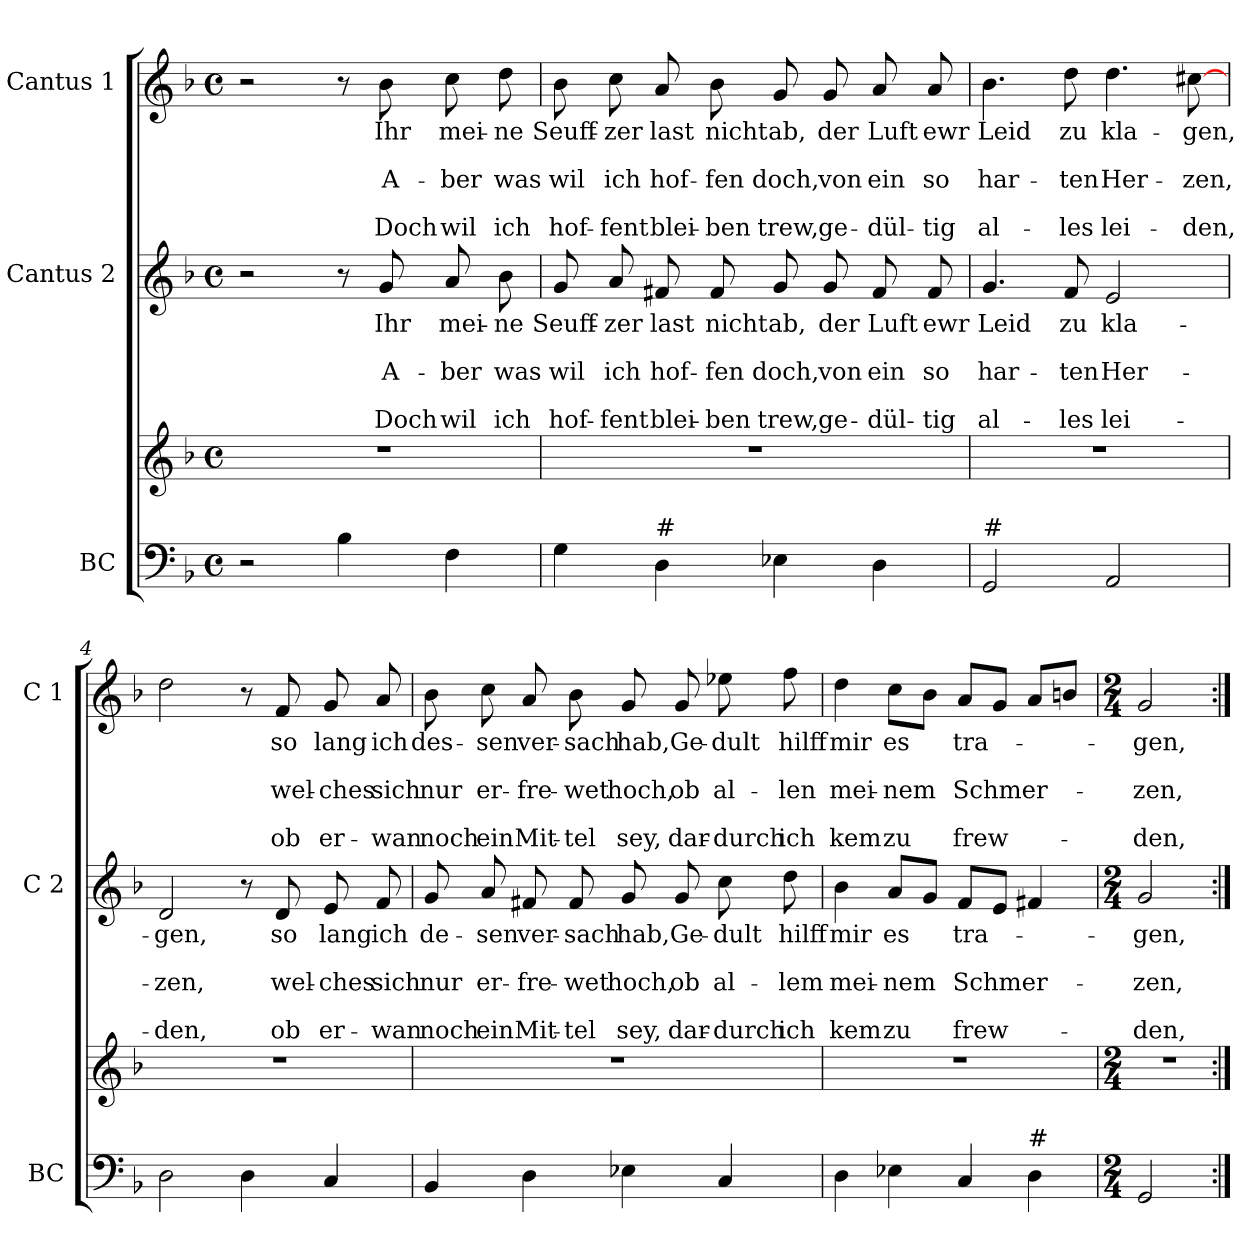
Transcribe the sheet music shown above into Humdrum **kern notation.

**kern	**kern	**kern	**text	**text	**text	**text	**text	**kern	**text	**text	**text	**text	**text
*part3	*part3	*part2	*part2	*part2	*part2	*part2	*part2	*part1	*part1	*part1	*part1	*part1	*part1
*staff4	*staff3	*staff2	*staff2	*staff2	*staff2	*staff2	*staff2	*staff1	*staff1	*staff1	*staff1	*staff1	*staff1
*I"BC	*	*I"Cantus 2	*	*	*	*	*	*I"Cantus 1	*	*	*	*	*
*I'BC	*	*I'C 2	*	*	*	*	*	*I'C 1	*	*	*	*	*
*clefF4	*clefG2	*clefG2	*	*	*	*	*	*clefG2	*	*	*	*	*
*k[b-]	*k[b-]	*k[b-]	*	*	*	*	*	*k[b-]	*	*	*	*	*
*F:	*F:	*F:	*	*	*	*	*	*F:	*	*	*	*	*
*M4/4	*M4/4	*M4/4	*	*	*	*	*	*M4/4	*	*	*	*	*
*met(c)	*met(c)	*met(c)	*	*	*	*	*	*met(c)	*	*	*	*	*
=1	=1	=1	=1	=1	=1	=1	=1	=1	=1	=1	=1	=1	=1
2r	1r	2r	.	.	.	.	.	2r	.	.	.	.	.
4B-\	.	8r	.	.	.	.	.	8r	.	.	.	.	.
!	!	!	!LO:LY:b	!	!LO:LY:b	!	!LO:LY:b	!	!LO:LY:b	!	!LO:LY:b	!	!LO:LY:b
.	.	8g/	Ihr	.	A-	.	Doch	8b-\	Ihr	.	A-	.	Doch
!	!	!	!LO:LY:b	!	!LO:LY:b	!	!LO:LY:b	!	!LO:LY:b	!	!LO:LY:b	!	!LO:LY:b
4F\	.	8a/	mei-	.	-ber	.	wil	8cc\	mei-	.	-ber	.	wil
!	!	!	!LO:LY:b	!	!LO:LY:b	!	!LO:LY:b	!	!LO:LY:b	!	!LO:LY:b	!	!LO:LY:b
.	.	8b-\	-ne	.	was	.	ich	8dd\	-ne	.	was	.	ich
=2	=2	=2	=2	=2	=2	=2	=2	=2	=2	=2	=2	=2	=2
!	!	!	!LO:LY:b	!	!LO:LY:b	!	!LO:LY:b	!	!LO:LY:b	!	!LO:LY:b	!	!LO:LY:b
4G\	1r	8g/	Seuff-	.	wil	.	hof-	8b-\	Seuff-	.	wil	.	hof-
!	!	!	!LO:LY:b	!	!LO:LY:b	!	!LO:LY:b	!	!LO:LY:b	!	!LO:LY:b	!	!LO:LY:b
.	.	8a/	-zer	.	ich	.	-fent	8cc\	-zer	.	ich	.	-fent
!LO:TX:a:t=#	!	!	!	!	!	!	!	!	!	!	!	!	!
!	!	!	!LO:LY:b	!	!LO:LY:b	!	!LO:LY:b	!	!LO:LY:b	!	!LO:LY:b	!	!LO:LY:b
4D\	.	8f#X/	last	.	hof-	.	blei-	8a/	last	.	hof-	.	blei-
!	!	!	!LO:LY:b	!	!LO:LY:b	!	!LO:LY:b	!	!LO:LY:b	!	!LO:LY:b	!	!LO:LY:b
.	.	8f#/	nicht	.	-fen	.	-ben	8b-\	nicht	.	-fen	.	-ben
!	!	!	!LO:LY:b	!	!LO:LY:b	!	!LO:LY:b	!	!LO:LY:b	!	!LO:LY:b	!	!LO:LY:b
4E-X\	.	8g/	ab,	.	doch,	.	trew,	8g/	ab,	.	doch,	.	trew,
!	!	!	!LO:LY:b	!	!LO:LY:b	!	!LO:LY:b	!	!LO:LY:b	!	!LO:LY:b	!	!LO:LY:b
.	.	8g/	der	.	von	.	ge-	8g/	der	.	von	.	ge-
!	!	!	!LO:LY:b	!	!LO:LY:b	!	!LO:LY:b	!	!LO:LY:b	!	!LO:LY:b	!	!LO:LY:b
4D\	.	8f#/	Luft	.	ein	.	-dül-	8a/	Luft	.	ein	.	-dül-
!	!	!	!LO:LY:b	!	!LO:LY:b	!	!LO:LY:b	!	!LO:LY:b	!	!LO:LY:b	!	!LO:LY:b
.	.	8f#/	ewr	.	so	.	-tig	8a/	ewr	.	so	.	-tig
=3	=3	=3	=3	=3	=3	=3	=3	=3	=3	=3	=3	=3	=3
!LO:TX:a:t=#	!	!	!	!	!	!	!	!	!	!	!	!	!
!	!	!	!LO:LY:b	!	!LO:LY:b	!	!LO:LY:b	!	!LO:LY:b	!	!LO:LY:b	!	!LO:LY:b
2GG/	1r	4.g/	Leid	.	har-	.	al-	4.b-\	Leid	.	har-	.	al-
!	!	!	!LO:LY:b	!	!LO:LY:b	!	!LO:LY:b	!	!LO:LY:b	!	!LO:LY:b	!	!LO:LY:b
.	.	8f/	zu	.	-ten	.	-les	8dd\	zu	.	-ten	.	-les
!	!	!	!LO:LY:b	!	!LO:LY:b	!	!LO:LY:b	!	!LO:LY:b	!	!LO:LY:b	!	!LO:LY:b
2AA/	.	2e/	kla-	.	Her-	.	lei-	4.dd\	kla-	.	Her-	.	lei-
!	!	!	!	!	!	!	!	!	!LO:LY:b	!	!LO:LY:b	!	!LO:LY:b
.	.	.	.	.	.	.	.	[8cc#X\	-gen,	.	-zen,	.	-den,
!!LO:LB:g=z
=4	=4	=4	=4	=4	=4	=4	=4	=4	=4	=4	=4	=4	=4
!	!	!	!LO:LY:b	!	!LO:LY:b	!	!LO:LY:b	!	!	!	!	!	!
2D\	1r	2d/	-gen,	.	-zen,	.	-den,	2dd\	.	.	.	.	.
4D\	.	8r	.	.	.	.	.	8r	.	.	.	.	.
!	!	!	!LO:LY:b	!	!LO:LY:b	!	!LO:LY:b	!	!LO:LY:b	!	!LO:LY:b	!	!LO:LY:b
.	.	8d/	so	.	wel-	.	ob	8f/	so	.	wel-	.	ob
!	!	!	!LO:LY:b	!	!LO:LY:b	!	!LO:LY:b	!	!LO:LY:b	!	!LO:LY:b	!	!LO:LY:b
4C/	.	8e/	lang	.	-ches	.	er-	8g/	lang	.	-ches	.	er-
!	!	!	!LO:LY:b	!	!LO:LY:b	!	!LO:LY:b	!	!LO:LY:b	!	!LO:LY:b	!	!LO:LY:b
.	.	8f/	ich	.	sich	.	-wan	8a/	ich	.	sich	.	-wan
=5	=5	=5	=5	=5	=5	=5	=5	=5	=5	=5	=5	=5	=5
!	!	!	!LO:LY:b	!	!LO:LY:b	!	!LO:LY:b	!	!LO:LY:b	!	!LO:LY:b	!	!LO:LY:b
4BB-/	1r	8g/	de-	.	nur	.	noch	8b-\	des-	.	nur	.	noch
!	!	!	!LO:LY:b	!	!LO:LY:b	!	!LO:LY:b	!	!LO:LY:b	!	!LO:LY:b	!	!LO:LY:b
.	.	8a/	-sen	.	er-	.	ein	8cc\	-sen	.	er-	.	ein
!	!	!	!LO:LY:b	!	!LO:LY:b	!	!LO:LY:b	!	!LO:LY:b	!	!LO:LY:b	!	!LO:LY:b
4D\	.	8f#X/	ver-	.	-fre-	.	Mit-	8a/	ver-	.	-fre-	.	Mit-
!	!	!	!LO:LY:b	!	!LO:LY:b	!	!LO:LY:b	!	!LO:LY:b	!	!LO:LY:b	!	!LO:LY:b
.	.	8f#/	-sach	.	-wet	.	-tel	8b-\	-sach	.	-wet	.	-tel
!	!	!	!LO:LY:b	!	!LO:LY:b	!	!LO:LY:b	!	!LO:LY:b	!	!LO:LY:b	!	!LO:LY:b
4E-X\	.	8g/	hab,	.	hoch,	.	sey,	8g/	hab,	.	hoch,	.	sey,
!	!	!	!LO:LY:b	!	!LO:LY:b	!	!LO:LY:b	!	!LO:LY:b	!	!LO:LY:b	!	!LO:LY:b
.	.	8g/	Ge-	.	ob	.	dar-	8g/	Ge-	.	ob	.	dar-
!	!	!	!LO:LY:b	!	!LO:LY:b	!	!LO:LY:b	!	!LO:LY:b	!	!LO:LY:b	!	!LO:LY:b
4C/	.	8cc\	-dult	.	al-	.	-durch	8ee-X\	-dult	.	al-	.	-durch
!	!	!	!LO:LY:b	!	!LO:LY:b	!	!LO:LY:b	!	!LO:LY:b	!	!LO:LY:b	!	!LO:LY:b
.	.	8dd\	hilff	.	-lem	.	ich	8ff\	hilff	.	-len	.	ich
=6	=6	=6	=6	=6	=6	=6	=6	=6	=6	=6	=6	=6	=6
!	!	!	!LO:LY:b	!	!LO:LY:b	!	!LO:LY:b	!	!LO:LY:b	!	!LO:LY:b	!	!LO:LY:b
4D\	1r	4b-\	mir	.	mei-	.	kem	4dd\	mir	.	mei-	.	kem
!	!	!	!LO:LY:b	!	!LO:LY:b	!	!LO:LY:b	!	!LO:LY:b	!	!LO:LY:b	!	!LO:LY:b
4E-X\	.	8a/L	es	.	-nem	.	zu	8cc\L	es	.	-nem	.	zu
.	.	8g/J	.	.	.	.	.	8b-\J	.	.	.	.	.
!	!	!	!LO:LY:b	!	!LO:LY:b	!	!LO:LY:b	!	!LO:LY:b	!	!LO:LY:b	!	!LO:LY:b
4C/	.	8f/L	tra-	.	Schmer-	.	frew-	8a/L	tra-	.	Schmer-	.	frew-
.	.	8e/J	.	.	.	.	.	8g/J	.	.	.	.	.
!LO:TX:a:t=#	!	!	!	!	!	!	!	!	!	!	!	!	!
4D\	.	4f#X/	.	.	.	.	.	8a/L	.	.	.	.	.
.	.	.	.	.	.	.	.	8bn/J	.	.	.	.	.
!!LO:PB:g=z
=7	=7	=7	=7	=7	=7	=7	=7	=7	=7	=7	=7	=7	=7
*M2/4	*M2/4	*M2/4	*	*	*	*	*	*M2/4	*	*	*	*	*
!	!	!	!LO:LY:b	!	!LO:LY:b	!	!LO:LY:b	!	!LO:LY:b	!	!LO:LY:b	!	!LO:LY:b
2GG/	2r	2g/	-gen,	.	-zen,	.	-den,	2g/	-gen,	.	-zen,	.	-den,
=:|!	=:|!	=:|!	=:|!	=:|!	=:|!	=:|!	=:|!	=:|!	=:|!	=:|!	=:|!	=:|!	=:|!
*-	*-	*-	*-	*-	*-	*-	*-	*-	*-	*-	*-	*-	*-
